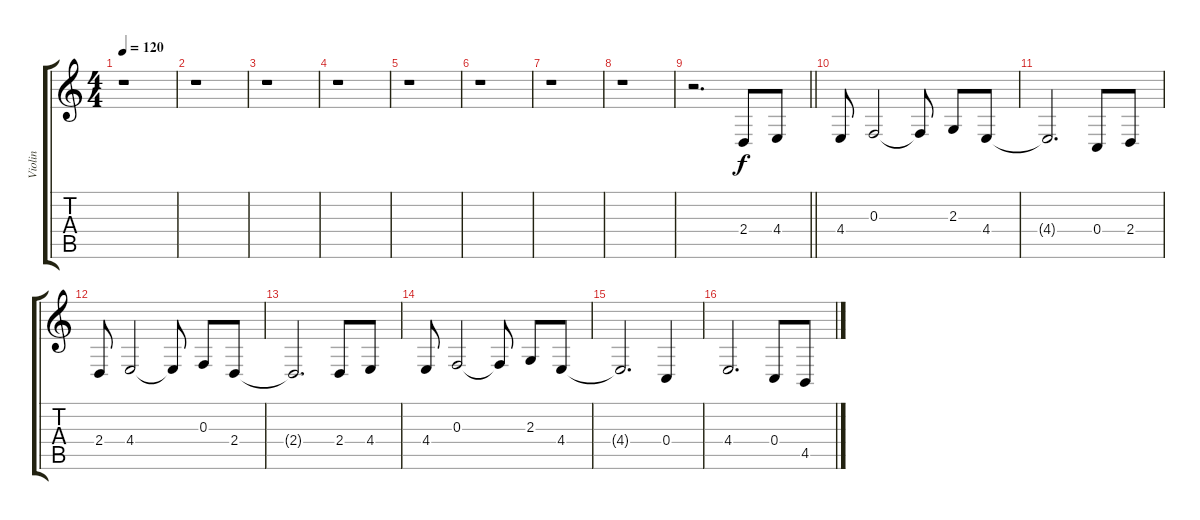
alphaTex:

\track ("Violin" "Violin") {instrument violin}
\staff {score tabs}
\tuning (D4 A3 F3 C3 G2 D2) {hide}
\ts (4 4)
\tempo 120
\clef g2
\ks c
r.1{dy f} |
r.1 |
r.1 |
r.1 |
r.1 |
r.1 |
r.1 |
r.1 |
\barLineRight lightlight
r.2{d} 2.4.8 4.4.8 |
4.4.8 0.3.2 0.3{t}.8 2.3.8 4.4.8 |
4.4{t}.2{d} 0.4.8 2.4.8 |
2.4.8 4.4.2 4.4{t}.8 0.3.8 2.4.8 |
2.4{t}.2{d} 2.4.8 4.4.8 |
4.4.8 0.3.2 0.3{t}.8 2.3.8 4.4.8 |
4.4{t}.2{d} 0.4.4 |
4.4.2{d} 0.4.8 4.5.8
